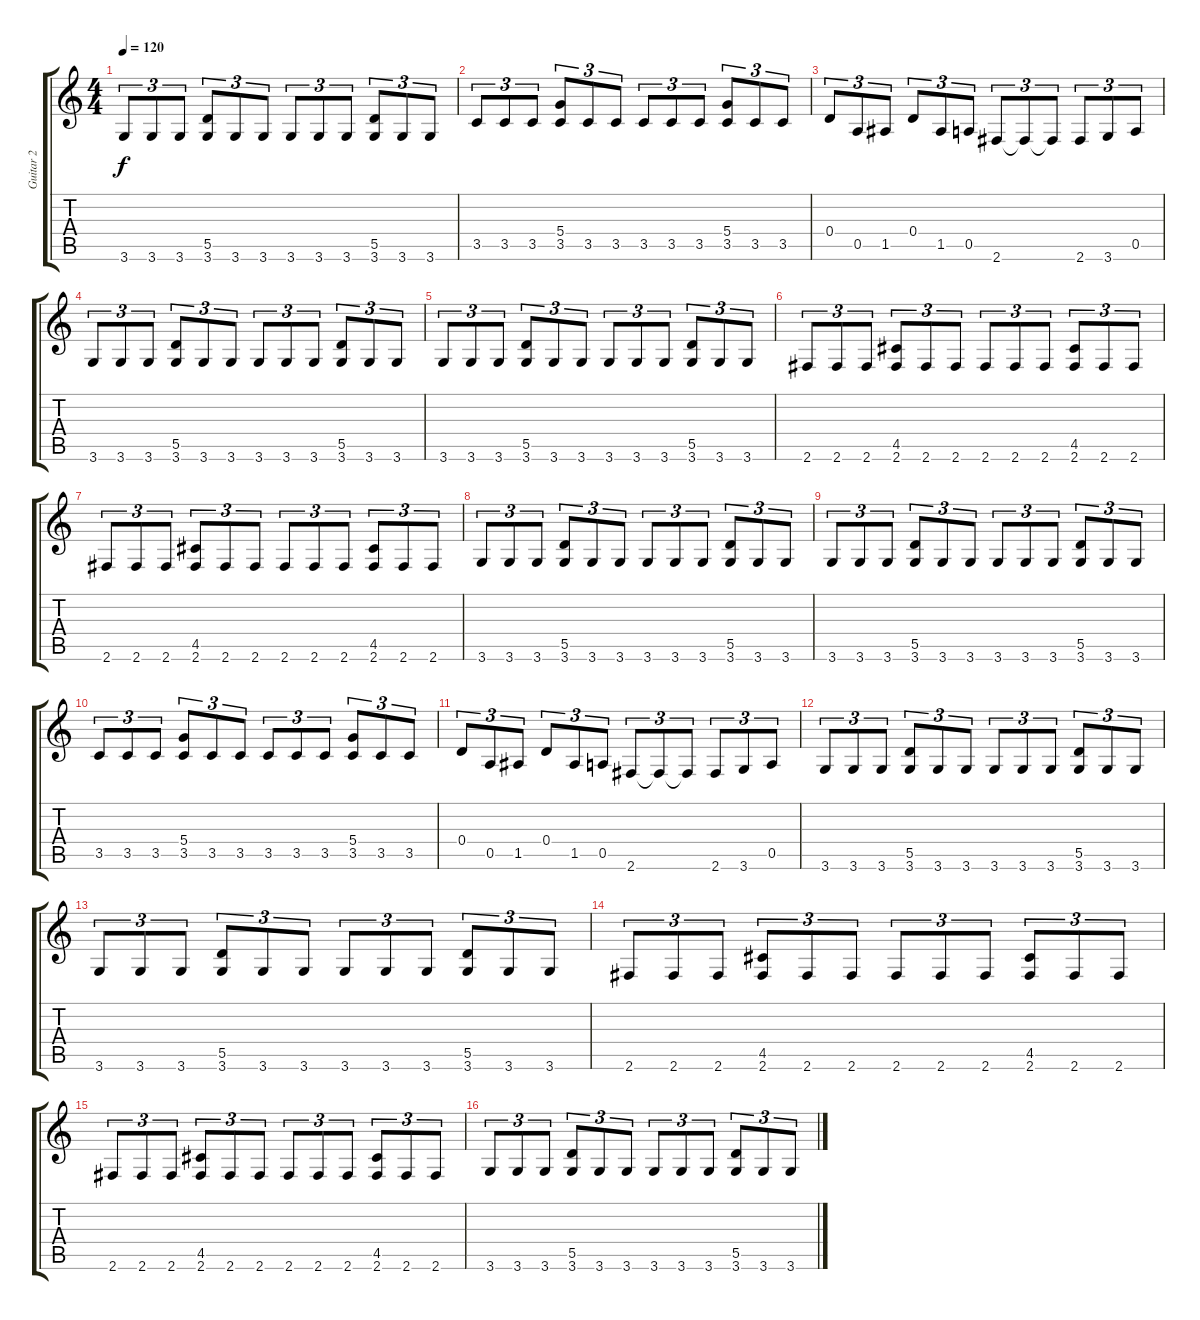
\track ("Guitar 2" "Guitar 2") {instrument distortionguitar}
\staff {score tabs}
\tuning (E4 B3 G3 D3 A2 E2) {hide}
\ts (4 4)
\tempo 120
\clef g2
\ks c
3.6.8{tu (3 2) dy f} 3.6.8{tu (3 2)} 3.6.8{tu (3 2)} (5.5 3.6).8{tu (3 2)} 3.6.8{tu (3 2)} 3.6.8{tu (3 2)} 3.6.8{tu (3 2)} 3.6.8{tu (3 2)} 3.6.8{tu (3 2)} (5.5 3.6).8{tu (3 2)} 3.6.8{tu (3 2)} 3.6.8{tu (3 2)} |
3.5.8{tu (3 2)} 3.5.8{tu (3 2)} 3.5.8{tu (3 2)} (5.4 3.5).8{tu (3 2)} 3.5.8{tu (3 2)} 3.5.8{tu (3 2)} 3.5.8{tu (3 2)} 3.5.8{tu (3 2)} 3.5.8{tu (3 2)} (5.4 3.5).8{tu (3 2)} 3.5.8{tu (3 2)} 3.5.8{tu (3 2)} |
0.4.8{tu (3 2)} 0.5.8{tu (3 2)} 1.5.8{tu (3 2)} 0.4.8{tu (3 2)} 1.5.8{tu (3 2)} 0.5.8{tu (3 2)} 2.6.8{tu (3 2)} 2.6{t}.8{tu (3 2)} 2.6{t}.8{tu (3 2)} 2.6.8{tu (3 2)} 3.6.8{tu (3 2)} 0.5.8{tu (3 2)} |
3.6.8{tu (3 2)} 3.6.8{tu (3 2)} 3.6.8{tu (3 2)} (5.5 3.6).8{tu (3 2)} 3.6.8{tu (3 2)} 3.6.8{tu (3 2)} 3.6.8{tu (3 2)} 3.6.8{tu (3 2)} 3.6.8{tu (3 2)} (5.5 3.6).8{tu (3 2)} 3.6.8{tu (3 2)} 3.6.8{tu (3 2)} |
3.6.8{tu (3 2)} 3.6.8{tu (3 2)} 3.6.8{tu (3 2)} (5.5 3.6).8{tu (3 2)} 3.6.8{tu (3 2)} 3.6.8{tu (3 2)} 3.6.8{tu (3 2)} 3.6.8{tu (3 2)} 3.6.8{tu (3 2)} (5.5 3.6).8{tu (3 2)} 3.6.8{tu (3 2)} 3.6.8{tu (3 2)} |
2.6.8{tu (3 2)} 2.6.8{tu (3 2)} 2.6.8{tu (3 2)} (4.5 2.6).8{tu (3 2)} 2.6.8{tu (3 2)} 2.6.8{tu (3 2)} 2.6.8{tu (3 2)} 2.6.8{tu (3 2)} 2.6.8{tu (3 2)} (4.5 2.6).8{tu (3 2)} 2.6.8{tu (3 2)} 2.6.8{tu (3 2)} |
2.6.8{tu (3 2)} 2.6.8{tu (3 2)} 2.6.8{tu (3 2)} (4.5 2.6).8{tu (3 2)} 2.6.8{tu (3 2)} 2.6.8{tu (3 2)} 2.6.8{tu (3 2)} 2.6.8{tu (3 2)} 2.6.8{tu (3 2)} (4.5 2.6).8{tu (3 2)} 2.6.8{tu (3 2)} 2.6.8{tu (3 2)} |
3.6.8{tu (3 2)} 3.6.8{tu (3 2)} 3.6.8{tu (3 2)} (5.5 3.6).8{tu (3 2)} 3.6.8{tu (3 2)} 3.6.8{tu (3 2)} 3.6.8{tu (3 2)} 3.6.8{tu (3 2)} 3.6.8{tu (3 2)} (5.5 3.6).8{tu (3 2)} 3.6.8{tu (3 2)} 3.6.8{tu (3 2)} |
3.6.8{tu (3 2)} 3.6.8{tu (3 2)} 3.6.8{tu (3 2)} (5.5 3.6).8{tu (3 2)} 3.6.8{tu (3 2)} 3.6.8{tu (3 2)} 3.6.8{tu (3 2)} 3.6.8{tu (3 2)} 3.6.8{tu (3 2)} (5.5 3.6).8{tu (3 2)} 3.6.8{tu (3 2)} 3.6.8{tu (3 2)} |
3.5.8{tu (3 2)} 3.5.8{tu (3 2)} 3.5.8{tu (3 2)} (5.4 3.5).8{tu (3 2)} 3.5.8{tu (3 2)} 3.5.8{tu (3 2)} 3.5.8{tu (3 2)} 3.5.8{tu (3 2)} 3.5.8{tu (3 2)} (5.4 3.5).8{tu (3 2)} 3.5.8{tu (3 2)} 3.5.8{tu (3 2)} |
0.4.8{tu (3 2)} 0.5.8{tu (3 2)} 1.5.8{tu (3 2)} 0.4.8{tu (3 2)} 1.5.8{tu (3 2)} 0.5.8{tu (3 2)} 2.6.8{tu (3 2)} 2.6{t}.8{tu (3 2)} 2.6{t}.8{tu (3 2)} 2.6.8{tu (3 2)} 3.6.8{tu (3 2)} 0.5.8{tu (3 2)} |
3.6.8{tu (3 2)} 3.6.8{tu (3 2)} 3.6.8{tu (3 2)} (5.5 3.6).8{tu (3 2)} 3.6.8{tu (3 2)} 3.6.8{tu (3 2)} 3.6.8{tu (3 2)} 3.6.8{tu (3 2)} 3.6.8{tu (3 2)} (5.5 3.6).8{tu (3 2)} 3.6.8{tu (3 2)} 3.6.8{tu (3 2)} |
3.6.8{tu (3 2)} 3.6.8{tu (3 2)} 3.6.8{tu (3 2)} (5.5 3.6).8{tu (3 2)} 3.6.8{tu (3 2)} 3.6.8{tu (3 2)} 3.6.8{tu (3 2)} 3.6.8{tu (3 2)} 3.6.8{tu (3 2)} (5.5 3.6).8{tu (3 2)} 3.6.8{tu (3 2)} 3.6.8{tu (3 2)} |
2.6.8{tu (3 2)} 2.6.8{tu (3 2)} 2.6.8{tu (3 2)} (4.5 2.6).8{tu (3 2)} 2.6.8{tu (3 2)} 2.6.8{tu (3 2)} 2.6.8{tu (3 2)} 2.6.8{tu (3 2)} 2.6.8{tu (3 2)} (4.5 2.6).8{tu (3 2)} 2.6.8{tu (3 2)} 2.6.8{tu (3 2)} |
2.6.8{tu (3 2)} 2.6.8{tu (3 2)} 2.6.8{tu (3 2)} (4.5 2.6).8{tu (3 2)} 2.6.8{tu (3 2)} 2.6.8{tu (3 2)} 2.6.8{tu (3 2)} 2.6.8{tu (3 2)} 2.6.8{tu (3 2)} (4.5 2.6).8{tu (3 2)} 2.6.8{tu (3 2)} 2.6.8{tu (3 2)} |
3.6.8{tu (3 2)} 3.6.8{tu (3 2)} 3.6.8{tu (3 2)} (5.5 3.6).8{tu (3 2)} 3.6.8{tu (3 2)} 3.6.8{tu (3 2)} 3.6.8{tu (3 2)} 3.6.8{tu (3 2)} 3.6.8{tu (3 2)} (5.5 3.6).8{tu (3 2)} 3.6.8{tu (3 2)} 3.6.8{tu (3 2)}
